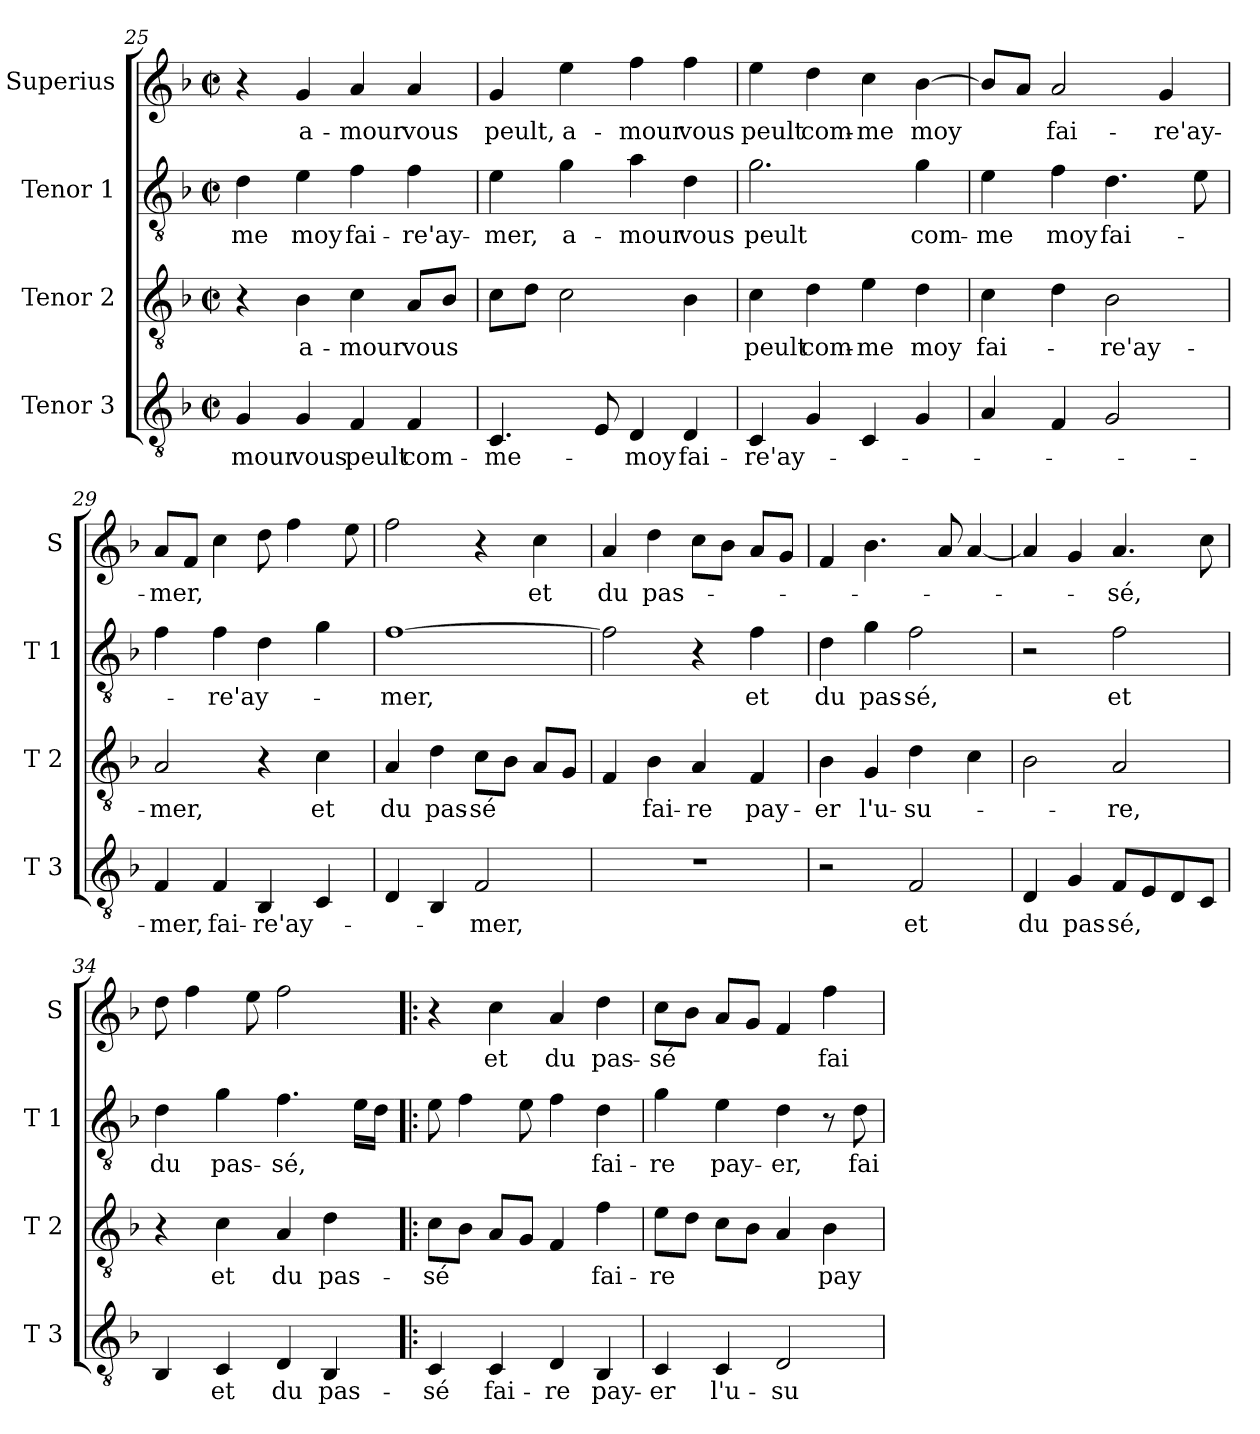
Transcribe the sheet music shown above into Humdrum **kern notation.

**kern	**text	**kern	**text	**kern	**text	**kern	**text
*part4	*part4	*part3	*part3	*part2	*part2	*part1	*part1
*staff4	*staff4	*staff3	*staff3	*staff2	*staff2	*staff1	*staff1
*I"Tenor 3	*	*I"Tenor 2	*	*I"Tenor 1	*	*I"Superius	*
*I'T 3	*	*I'T 2	*	*I'T 1	*	*I'S	*
*clefGv2	*	*clefGv2	*	*clefGv2	*	*clefG2	*
*k[b-]	*	*k[b-]	*	*k[b-]	*	*k[b-]	*
*F:	*	*F:	*	*F:	*	*F:	*
*M2/2	*	*M2/2	*	*M2/2	*	*M2/2	*
*met(c|)	*	*met(c|)	*	*met(c|)	*	*met(c|)	*
=25	=25	=25	=25	=25	=25	=25	=25
4G/	-mour	4r	.	4d\	-me	4r	.
4G/	vous	4B-\	a-	4e\	moy	4g/	a-
4F/	peult	4c\	-mour	4f\	fai-	4a/	-mour
4F/	com-	8A/L	vous	4f\	-re'ay-	4a/	vous
.	.	8B-/J	.	.	.	.	.
=26	=26	=26	=26	=26	=26	=26	=26
4.C/	-me-	8c\L	.	4e\	-mer,	4g/	peult,
.	.	8d\J	.	.	.	.	.
.	.	2c\	.	4g\	a-	4ee\	a-
8E/	.	.	.	.	.	.	.
4D/	-moy	.	.	4a\	-mour	4ff\	-mour
4D/	fai-	4B-\	.	4d\	vous	4ff\	vous
=27	=27	=27	=27	=27	=27	=27	=27
4C/	-re'ay-	4c\	peult	2.g\	peult	4ee\	peult
4G/	.	4d\	com-	.	.	4dd\	com-
4C/	.	4e\	-me	.	.	4cc\	-me
4G/	.	4d\	moy	4g\	com-	[4b-\	moy
!!LO:LB:g=z
=28	=28	=28	=28	=28	=28	=28	=28
4A/	.	4c\	fai-	4e\	-me	8b-/L]	.
.	.	.	.	.	.	8a/J	.
4F/	.	4d\	.	4f\	moy	2a/	fai-
2G/	.	2B-\	-re'ay-	4.d\	fai-	.	.
.	.	.	.	.	.	4g/	-re'ay-
.	.	.	.	8e\	.	.	.
=29	=29	=29	=29	=29	=29	=29	=29
4F/	-mer,	2A/	-mer,	4f\	.	8a/L	-mer,
.	.	.	.	.	.	8f/J	.
4F/	fai-	.	.	4f\	-re'ay-	4cc\	.
4BB-/	-re'ay-	4r	.	4d\	.	8dd\	.
.	.	.	.	.	.	4ff\	.
4C/	.	4c\	et	4g\	.	.	.
.	.	.	.	.	.	8ee\	.
=30	=30	=30	=30	=30	=30	=30	=30
4D/	.	4A/	du	[1f	-mer,	2ff\	.
4BB-/	.	4d\	pas-	.	.	.	.
2F/	-mer,	8c\L	-sé	.	.	4r	.
.	.	8B-\J	.	.	.	.	.
.	.	8A/L	.	.	.	4cc\	et
.	.	8G/J	.	.	.	.	.
=31	=31	=31	=31	=31	=31	=31	=31
1r	.	4F/	.	2f\]	.	4a/	du
.	.	4B-\	fai-	.	.	4dd\	pas-
.	.	4A/	-re	4r	.	8cc\L	.
.	.	.	.	.	.	8b-\J	.
.	.	4F/	pay-	4f\	et	8a/L	.
.	.	.	.	.	.	8g/J	.
=32	=32	=32	=32	=32	=32	=32	=32
2r	.	4B-\	-er	4d\	du	4f/	.
.	.	4G/	l'u-	4g\	pas-	4.b-\	.
2F/	et	4d\	-su-	2f\	-sé,	.	.
.	.	.	.	.	.	8a/	.
.	.	4c\	.	.	.	[4a/	.
!!LO:PB:g=z
=33	=33	=33	=33	=33	=33	=33	=33
4D/	du	2B-\	.	2r	.	4a/]	.
4G/	pas	.	.	.	.	4g/	.
8F/L	sé,	2A/	-re,	2f\	et	4.a/	-sé,
8E/	.	.	.	.	.	.	.
8D/	.	.	.	.	.	.	.
8C/J	.	.	.	.	.	8cc\	.
=34	=34	=34	=34	=34	=34	=34	=34
4BB-/	.	4r	.	4d\	du	8dd\	.
.	.	.	.	.	.	4ff\	.
4C/	et	4c\	et	4g\	pas-	.	.
.	.	.	.	.	.	8ee\	.
4D/	du	4A/	du	4.f\	-sé,	2ff\	.
4BB-/	pas-	4d\	pas-	.	.	.	.
.	.	.	.	16e\LL	.	.	.
.	.	.	.	16d\JJ	.	.	.
=35!|:	=35!|:	=35!|:	=35!|:	=35!|:	=35!|:	=35!|:	=35!|:
4C/	-sé	8c\L	-sé	8e\	.	4r	.
.	.	8B-\J	.	4f\	.	.	.
4C/	fai-	8A/L	.	.	.	4cc\	et
.	.	8G/J	.	8e\	.	.	.
4D/	-re	4F/	.	4f\	.	4a/	du
4BB-/	pay-	4f\	fai-	4d\	fai-	4dd\	pas-
=36	=36	=36	=36	=36	=36	=36	=36
4C/	-er	8e\L	-re	4g\	-re	8cc\L	-sé
.	.	8d\J	.	.	.	8b-\J	.
4C/	l'u-	8c\L	.	4e\	pay-	8a/L	.
.	.	8B-\J	.	.	.	8g/J	.
2D/	-su-	4A/	.	4d\	-er,	4f/	.
.	.	4B-\	pay-	8r	.	4ff\	fai-
.	.	.	.	8d\	fai-	.	.
=	=	=	=	=	=	=	=
*-	*-	*-	*-	*-	*-	*-	*-
